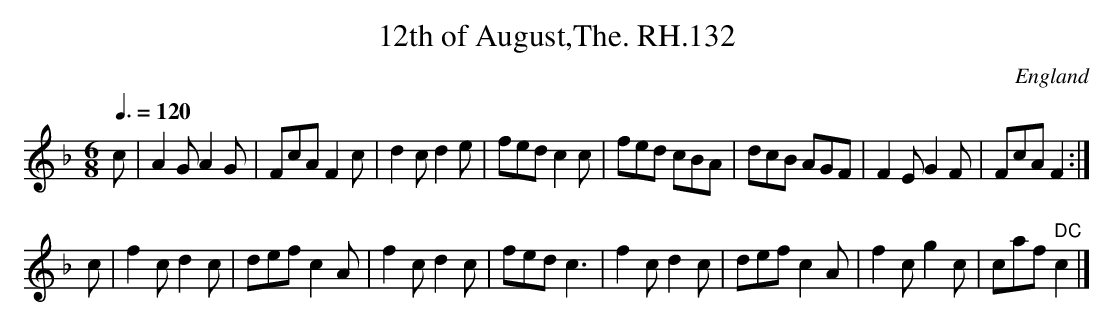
X:1
T:12th of August,The. RH.132
O:England
M:6/8
L:1/8
Q:3/8=120
K:F major
c|A2G A2G|FcA F2c|d2c d2e|fed c2c|\
fed cBA|dcB AGF|F2E G2F|FcA F2:|!
c|f2c d2c|def c2A|f2c d2c|fed c3|\
f2c d2c|def c2A|f2c g2c|caf " DC"c2|]
